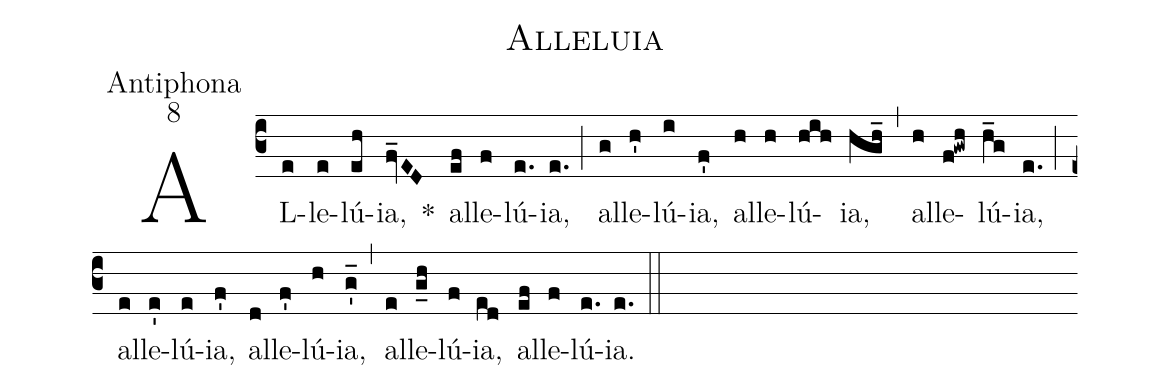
name:Alleluia;
office-part:Antiphona;
mode:8;
%%
(c3)
AL(e)le(e)lú(eh)ia,(fv_ED) *()
al(ef)le(f)lú(e.)ia,(e.) (;)
al(g)le(h')lú(i)ia,(f') al(h)le(h)lú(hih)ia,(hgh_) (,)
al(h)le(f!gwh)lú(h_g)ia,(e.) (;)
al(e)le(e')lú(e)ia,(f') al(d)le(f')lú(h)ia,(g_') (,)
al(e)le(g_h)lú(f)ia,(ed) al(ef)le(f)lú(e.)ia.(e.) (::)
